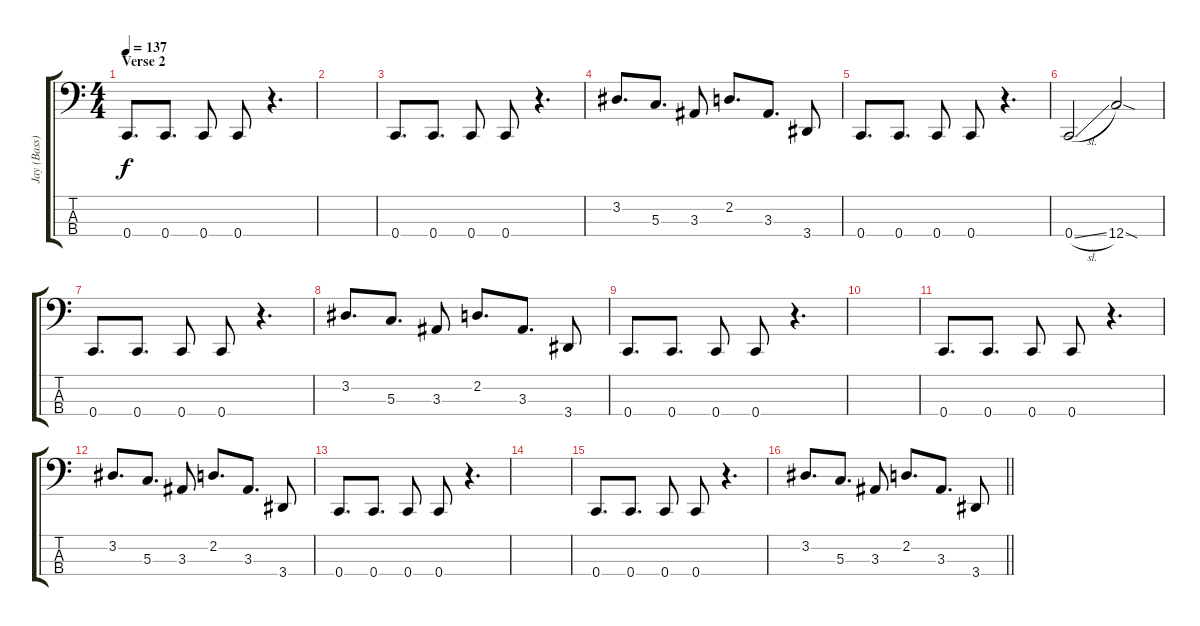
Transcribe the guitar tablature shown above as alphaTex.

\track ("Jay (Bass)" "Jay (Bass)") {instrument electricbasspick}
\staff {score tabs}
\tuning (F2 C2 G1 C1) {hide}
\ts (4 4)
\section ("" "Verse 2")
\tempo 137
\clef f4
\ks c
0.4.8{d dy f} 0.4.8{d} 0.4.8 0.4.8 r.4{d} |
|
0.4.8{d} 0.4.8{d} 0.4.8 0.4.8 r.4{d} |
3.2.8{d} 5.3.8{d} 3.3.8 2.2.8{d} 3.3.8{d} 3.4.8 |
0.4.8{d} 0.4.8{d} 0.4.8 0.4.8 r.4{d} |
0.4{sl}.2 12.4{sod}.2 |
0.4.8{d} 0.4.8{d} 0.4.8 0.4.8 r.4{d} |
3.2.8{d} 5.3.8{d} 3.3.8 2.2.8{d} 3.3.8{d} 3.4.8 |
0.4.8{d} 0.4.8{d} 0.4.8 0.4.8 r.4{d} |
|
0.4.8{d} 0.4.8{d} 0.4.8 0.4.8 r.4{d} |
3.2.8{d} 5.3.8{d} 3.3.8 2.2.8{d} 3.3.8{d} 3.4.8 |
0.4.8{d} 0.4.8{d} 0.4.8 0.4.8 r.4{d} |
|
0.4.8{d} 0.4.8{d} 0.4.8 0.4.8 r.4{d} |
\barLineRight lightlight
3.2.8{d} 5.3.8{d} 3.3.8 2.2.8{d} 3.3.8{d} 3.4.8
